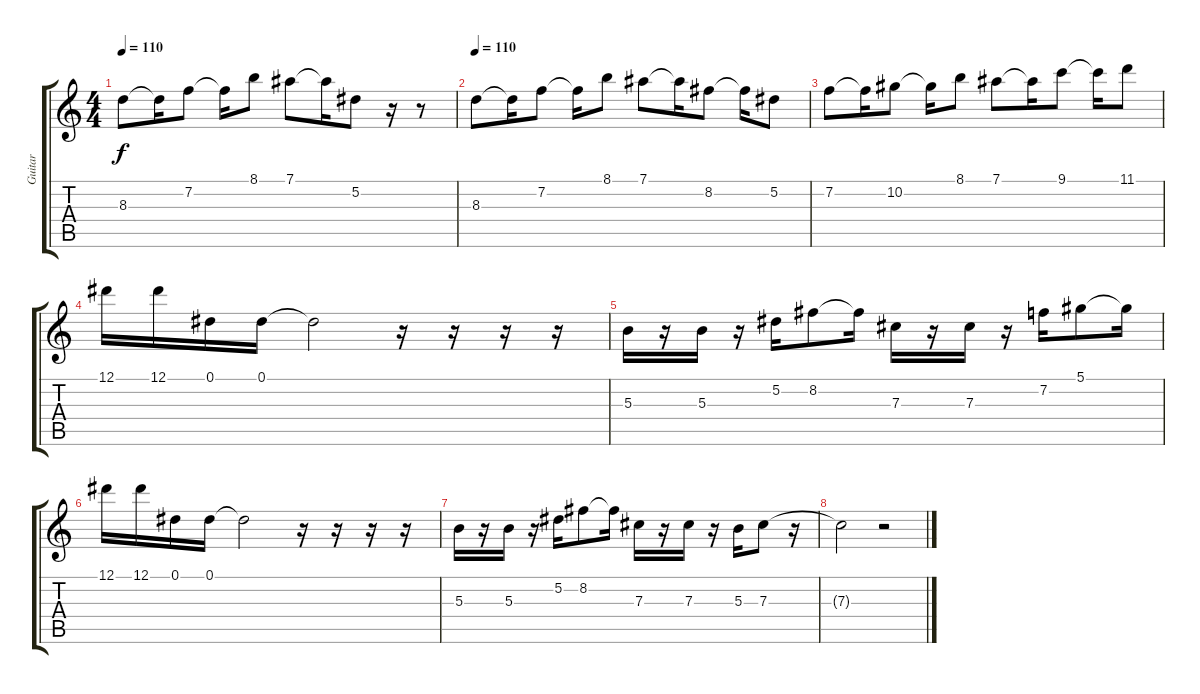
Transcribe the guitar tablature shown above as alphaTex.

\track ("Guitar" "Guitar") {instrument overdrivenguitar}
\staff {score tabs}
\tuning (Eb4 Bb3 Gb3 Db3 Ab2 Eb2) {hide}
\ts (4 4)
\tempo 110
\clef g2
\ks c
8.3.8{dy f} 8.3{t}.16 7.2.8 7.2{t}.16 8.1.8 7.1.8 7.1{t}.16 5.2.8 r.16 r.8 |
\tempo 110
8.3.8 8.3{t}.16 7.2.8 7.2{t}.16 8.1.8 7.1.8 7.1{t}.16 8.2.8 8.2{t}.16 5.2.8 |
7.2.8 7.2{t}.16 10.2.8 10.2{t}.16 8.1.8 7.1.8 7.1{t}.16 9.1.8 9.1{t}.16 11.1.8 |
12.1.16 12.1.16 0.1.16 0.1.16 0.1{t}.2 r.16 r.16 r.16 r.16 |
5.3.16 r.16 5.3.16 r.16 5.2.16 8.2.8 8.2{t}.16 7.3.16 r.16 7.3.16 r.16 7.2.16 5.1.8 5.1{t}.16 |
12.1.16 12.1.16 0.1.16 0.1.16 0.1{t}.2 r.16 r.16 r.16 r.16 |
5.3.16 r.16 5.3.16 r.16 5.2.16 8.2.8 8.2{t}.16 7.3.16 r.16 7.3.16 r.16 5.3.16 7.3.8 r.16 |
7.3{t}.2 r.2
